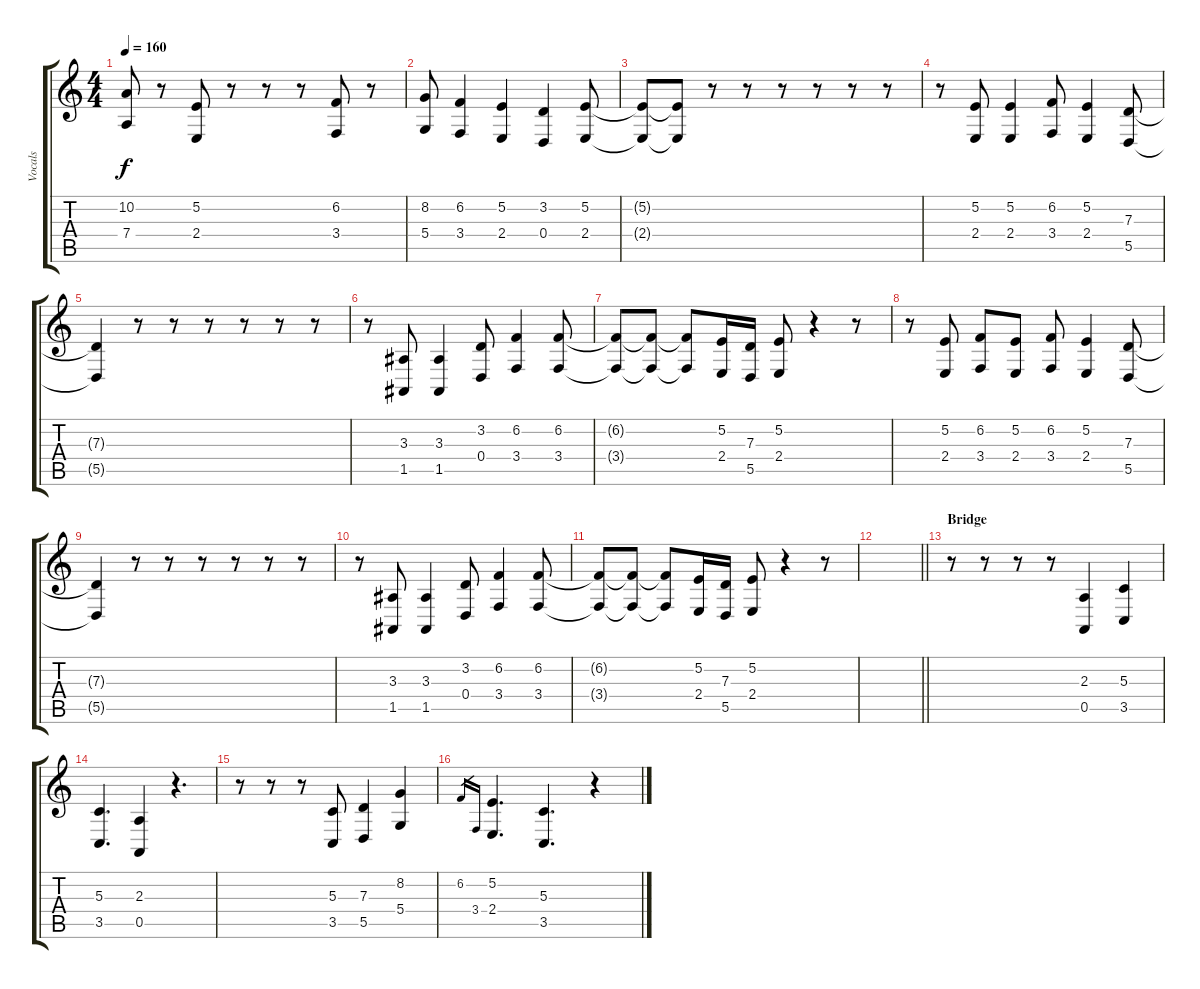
\track ("Vocals" "Vocals") {instrument cello}
\staff {score tabs}
\tuning (E4 B3 G3 D3 A2 E2) {hide}
\ts (4 4)
\tempo 160
\clef g2
\ks c
(10.2 7.4).8{dy f} r.8 (5.2 2.4).8 r.8 r.8 r.8 (6.2 3.4).8 r.8 |
(8.2 5.4).8 (6.2 3.4).4 (5.2 2.4).4 (3.2 0.4).4 (5.2 2.4).8 |
(5.2{t} 2.4{t}).8 (5.2{t} 2.4{t}).8 r.8 r.8 r.8 r.8 r.8 r.8 |
r.8 (5.2 2.4).8 (5.2 2.4).4 (6.2 3.4).8 (5.2 2.4).4 (7.3 5.5).8 |
(7.3{t} 5.5{t}).4 r.8 r.8 r.8 r.8 r.8 r.8 |
r.8 (3.3 1.5).8 (3.3 1.5).4 (3.2 0.4).8 (6.2 3.4).4 (6.2 3.4).8 |
(6.2{t} 3.4{t}).8 (6.2{t} 3.4{t}).8 (6.2{t} 3.4{t}).8 (5.2 2.4).16 (7.3 5.5).16 (5.2 2.4).8 r.4 r.8 |
r.8 (5.2 2.4).8 (6.2 3.4).8 (5.2 2.4).8 (6.2 3.4).8 (5.2 2.4).4 (7.3 5.5).8 |
(7.3{t} 5.5{t}).4 r.8 r.8 r.8 r.8 r.8 r.8 |
r.8 (3.3 1.5).8 (3.3 1.5).4 (3.2 0.4).8 (6.2 3.4).4 (6.2 3.4).8 |
(6.2{t} 3.4{t}).8 (6.2{t} 3.4{t}).8 (6.2{t} 3.4{t}).8 (5.2 2.4).16 (7.3 5.5).16 (5.2 2.4).8 r.4 r.8 |
\barLineRight lightlight
|
\section ("" "Bridge")
r.8 r.8 r.8 r.8 (2.3 0.5).4 (5.3 3.5).4 |
(5.3 3.5).4{d} (2.3 0.5).4 r.4{d} |
r.8 r.8 r.8 (5.3 3.5).8 (7.3 5.5).4 (8.2 5.4).4 |
6.2.16{gr} 3.4.16{gr} (5.2 2.4).4{d} (5.3 3.5).4{d} r.4
